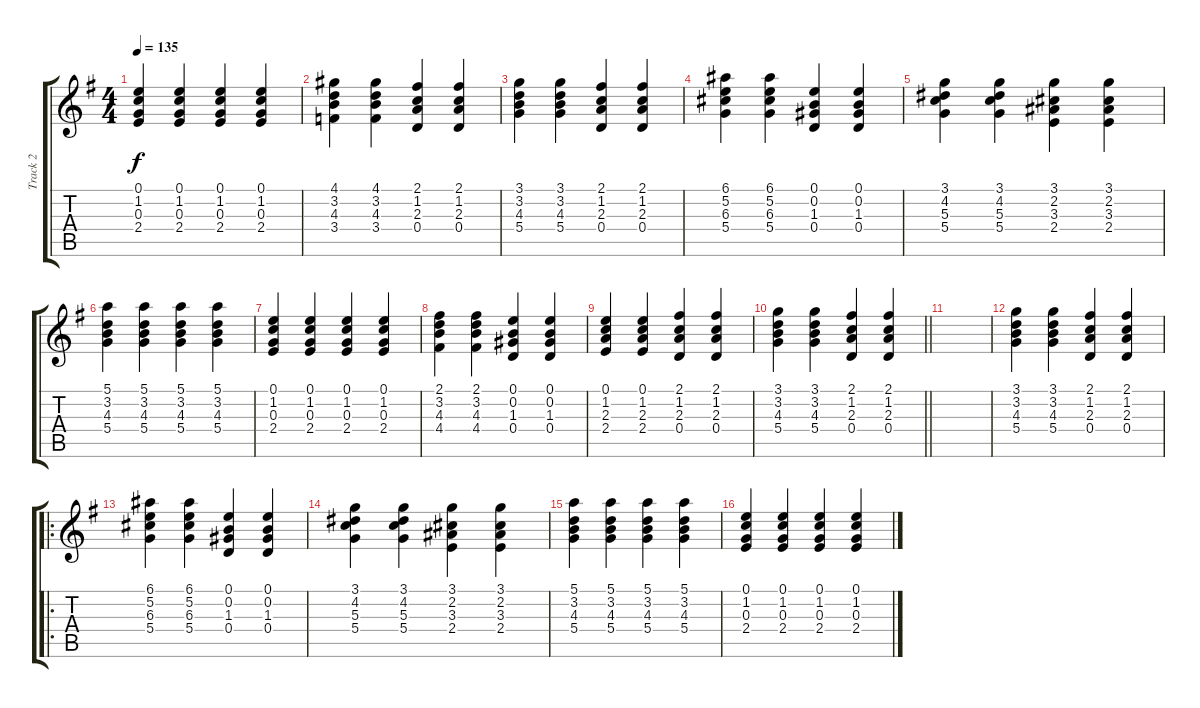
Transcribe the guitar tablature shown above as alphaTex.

\track ("Track 2" "Track 2") {instrument acousticguitarsteel}
\staff {score tabs}
\tuning (E4 B3 G3 D3 A2 E2) {hide}
\ts (4 4)
\tempo 135
\clef g2
\ks g
(0.1 1.2 0.3 2.4).4{dy f} (0.1 1.2 0.3 2.4).4 (0.1 1.2 0.3 2.4).4 (0.1 1.2 0.3 2.4).4 |
(4.1 3.2 4.3 3.4).4 (4.1 3.2 4.3 3.4).4 (2.1 1.2 2.3 0.4).4 (2.1 1.2 2.3 0.4).4 |
(3.1 3.2 4.3 5.4).4 (3.1 3.2 4.3 5.4).4 (2.1 1.2 2.3 0.4).4 (2.1 1.2 2.3 0.4).4 |
(6.1 5.2 6.3 5.4).4 (6.1 5.2 6.3 5.4).4 (0.1 0.2 1.3 0.4).4 (0.1 0.2 1.3 0.4).4 |
(3.1 4.2 5.3 5.4).4 (3.1 4.2 5.3 5.4).4 (3.1 2.2 3.3 2.4).4 (3.1 2.2 3.3 2.4).4 |
(5.1 3.2 4.3 5.4).4 (5.1 3.2 4.3 5.4).4 (5.1 3.2 4.3 5.4).4 (5.1 3.2 4.3 5.4).4 |
(0.1 1.2 0.3 2.4).4 (0.1 1.2 0.3 2.4).4 (0.1 1.2 0.3 2.4).4 (0.1 1.2 0.3 2.4).4 |
(2.1 3.2 4.3 4.4).4 (2.1 3.2 4.3 4.4).4 (0.1 0.2 1.3 0.4).4 (0.1 0.2 1.3 0.4).4 |
(0.1 1.2 2.3 2.4).4 (0.1 1.2 2.3 2.4).4 (2.1 1.2 2.3 0.4).4 (2.1 1.2 2.3 0.4).4 |
\barLineRight lightlight
(3.1 3.2 4.3 5.4).4 (3.1 3.2 4.3 5.4).4 (2.1 1.2 2.3 0.4).4 (2.1 1.2 2.3 0.4).4 |
|
(3.1 3.2 4.3 5.4).4 (3.1 3.2 4.3 5.4).4 (2.1 1.2 2.3 0.4).4 (2.1 1.2 2.3 0.4).4 |
\ro
(6.1 5.2 6.3 5.4).4 (6.1 5.2 6.3 5.4).4 (0.1 0.2 1.3 0.4).4 (0.1 0.2 1.3 0.4).4 |
(3.1 4.2 5.3 5.4).4 (3.1 4.2 5.3 5.4).4 (3.1 2.2 3.3 2.4).4 (3.1 2.2 3.3 2.4).4 |
(5.1 3.2 4.3 5.4).4 (5.1 3.2 4.3 5.4).4 (5.1 3.2 4.3 5.4).4 (5.1 3.2 4.3 5.4).4 |
(0.1 1.2 0.3 2.4).4 (0.1 1.2 0.3 2.4).4 (0.1 1.2 0.3 2.4).4 (0.1 1.2 0.3 2.4).4
